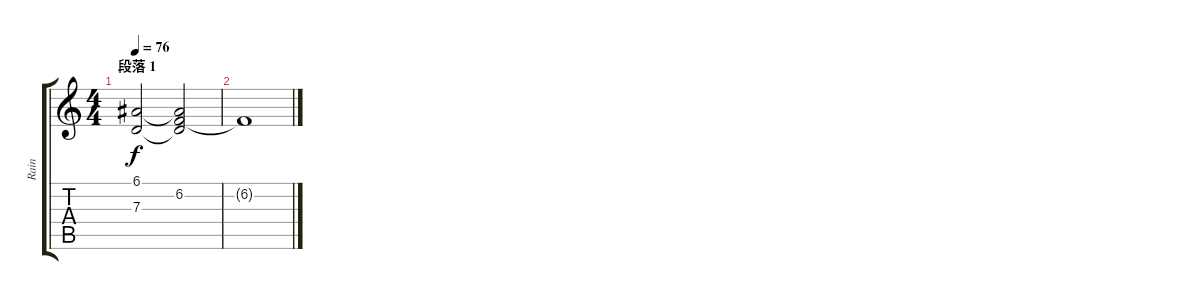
\track ("Rain" "Rain") {instrument seashore}
\staff {score tabs}
\tuning (E4 B3 G3 D3 A2 E2) {hide}
\ts (4 4)
\section ("" "段落 1")
\tempo 76
\clef g2
\ks c
(6.1 7.3).2{dy f instrument seashore} (6.1{t} 6.2 7.3{t}).2 |
6.2{t}.1
